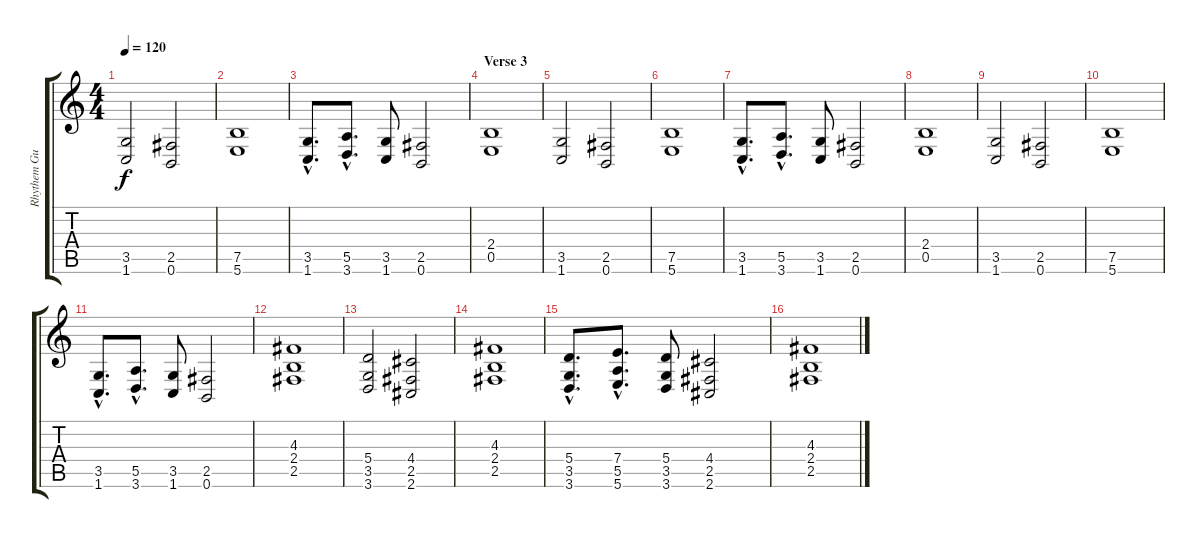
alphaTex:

\track ("Rhythem Guit. 1" "Rhythem Gu") {instrument distortionguitar}
\staff {score tabs}
\tuning (B3 Gb3 D3 A2 E2 B1) {hide}
\ts (4 4)
\tempo 120
\clef g2
\ks c
(3.5 1.6).2{dy f} (2.5 0.6).2 |
(7.5 5.6).1 |
(3.5{hac} 1.6{hac}).8{d} (5.5{hac} 3.6{hac}).8{d} (3.5 1.6).8 (2.5 0.6).2 |
\section ("" "Verse 3")
(2.4 0.5).1 |
(3.5 1.6).2 (2.5 0.6).2 |
(7.5 5.6).1 |
(3.5{hac} 1.6{hac}).8{d} (5.5{hac} 3.6{hac}).8{d} (3.5 1.6).8 (2.5 0.6).2 |
(2.4 0.5).1 |
(3.5 1.6).2 (2.5 0.6).2 |
(7.5 5.6).1 |
(3.5{hac} 1.6{hac}).8{d} (5.5{hac} 3.6{hac}).8{d} (3.5 1.6).8 (2.5 0.6).2 |
(4.3 2.4 2.5).1 |
(5.4 3.5 3.6).2 (4.4 2.5 2.6).2 |
(4.3 2.4 2.5).1 |
(5.4{hac} 3.5{hac} 3.6{hac}).8{d} (7.4{hac} 5.5{hac} 5.6{hac}).8{d} (5.4 3.5 3.6).8 (4.4 2.5 2.6).2 |
(4.3 2.4 2.5).1
